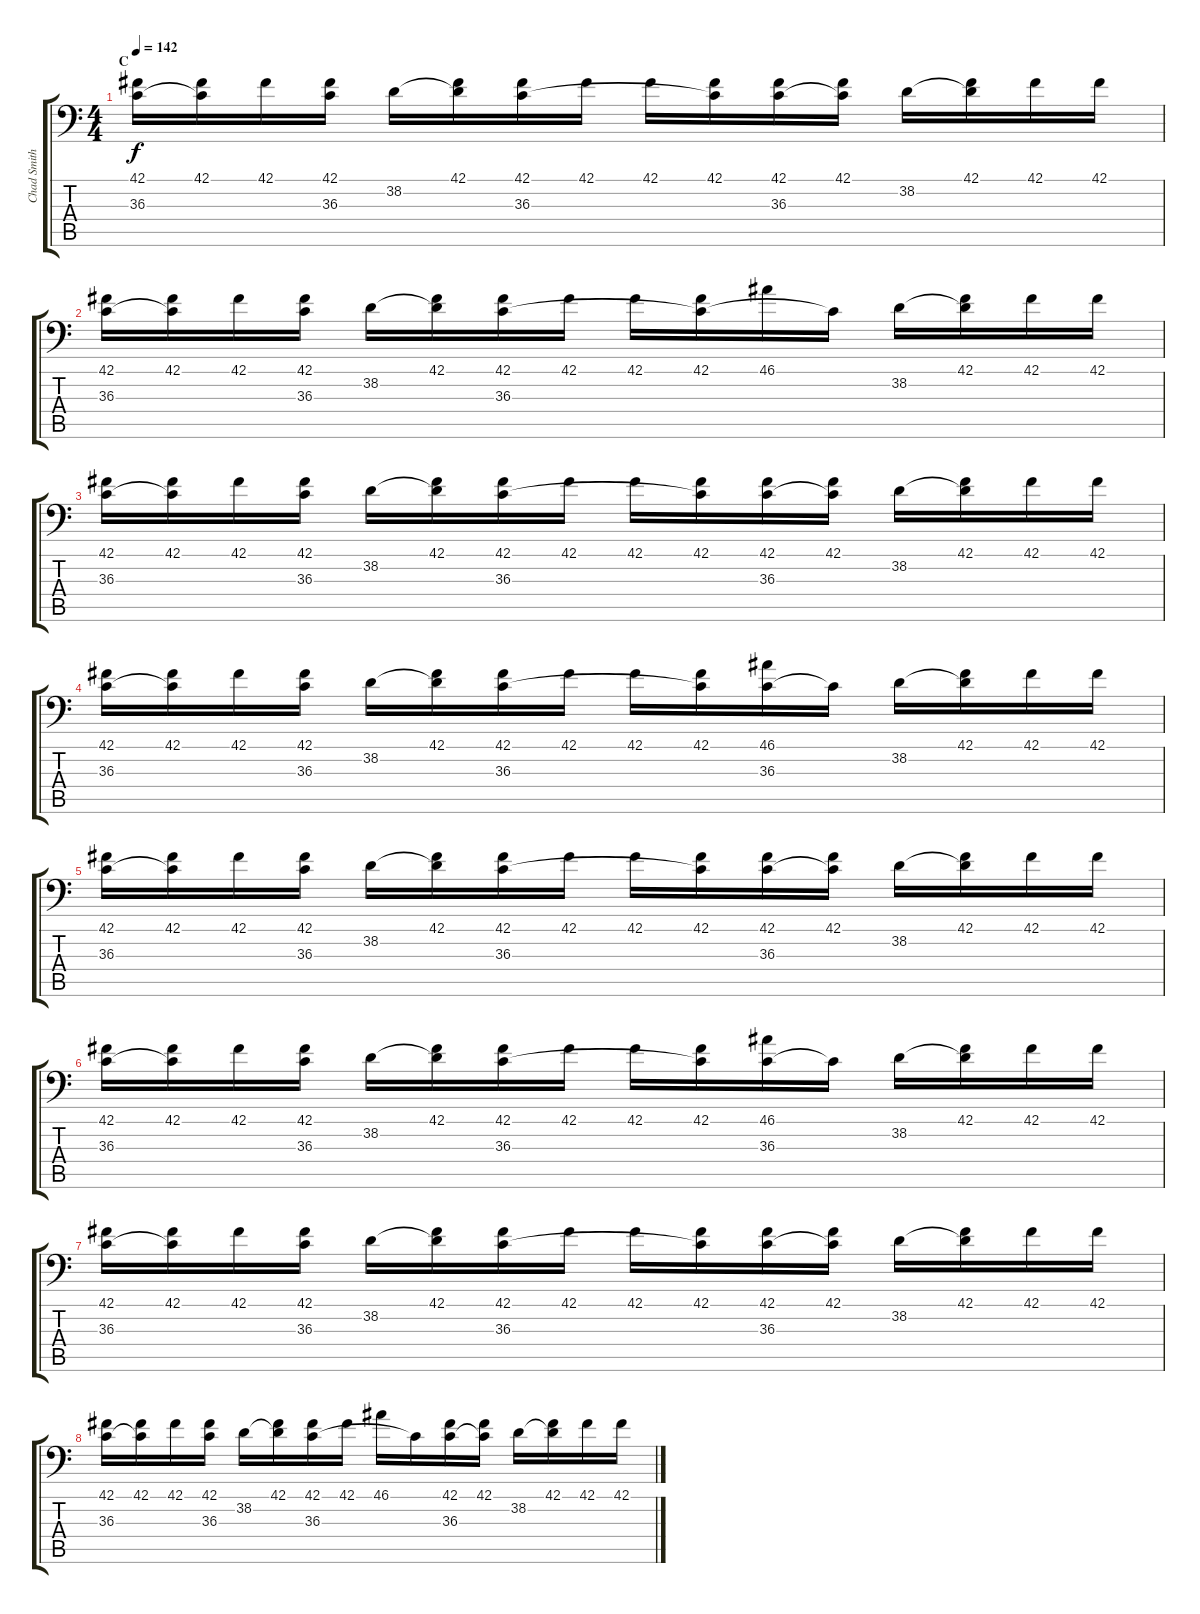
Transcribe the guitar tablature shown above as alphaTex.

\track ("Chad Smith" "Chad Smith") {instrument acousticgrandpiano}
\staff {score tabs}
\tuning (C-1 C-1 C-1 C-1 C-1 C-1) {hide}
\ts (4 4)
\section ("" "C")
\tempo 142
\clef f4
\ks c
(42.1 36.3).16{dy f} (42.1 36.3{t}).16 42.1.16 (42.1 36.3).16 38.2.16 (42.1 38.2{t}).16 (42.1 36.3).16 42.1.16 42.1.16 (42.1 36.3{t}).16 (42.1 36.3).16 (42.1 36.3{t}).16 38.2.16 (42.1 38.2{t}).16 42.1.16 42.1.16 |
(42.1 36.3).16 (42.1 36.3{t}).16 42.1.16 (42.1 36.3).16 38.2.16 (42.1 38.2{t}).16 (42.1 36.3).16 42.1.16 42.1.16 (42.1 36.3{t}).16 46.1.16 36.3{t}.16 38.2.16 (42.1 38.2{t}).16 42.1.16 42.1.16 |
(42.1 36.3).16 (42.1 36.3{t}).16 42.1.16 (42.1 36.3).16 38.2.16 (42.1 38.2{t}).16 (42.1 36.3).16 42.1.16 42.1.16 (42.1 36.3{t}).16 (42.1 36.3).16 (42.1 36.3{t}).16 38.2.16 (42.1 38.2{t}).16 42.1.16 42.1.16 |
(42.1 36.3).16 (42.1 36.3{t}).16 42.1.16 (42.1 36.3).16 38.2.16 (42.1 38.2{t}).16 (42.1 36.3).16 42.1.16 42.1.16 (42.1 36.3{t}).16 (46.1 36.3).16 36.3{t}.16 38.2.16 (42.1 38.2{t}).16 42.1.16 42.1.16 |
(42.1 36.3).16 (42.1 36.3{t}).16 42.1.16 (42.1 36.3).16 38.2.16 (42.1 38.2{t}).16 (42.1 36.3).16 42.1.16 42.1.16 (42.1 36.3{t}).16 (42.1 36.3).16 (42.1 36.3{t}).16 38.2.16 (42.1 38.2{t}).16 42.1.16 42.1.16 |
(42.1 36.3).16 (42.1 36.3{t}).16 42.1.16 (42.1 36.3).16 38.2.16 (42.1 38.2{t}).16 (42.1 36.3).16 42.1.16 42.1.16 (42.1 36.3{t}).16 (46.1 36.3).16 36.3{t}.16 38.2.16 (42.1 38.2{t}).16 42.1.16 42.1.16 |
(42.1 36.3).16 (42.1 36.3{t}).16 42.1.16 (42.1 36.3).16 38.2.16 (42.1 38.2{t}).16 (42.1 36.3).16 42.1.16 42.1.16 (42.1 36.3{t}).16 (42.1 36.3).16 (42.1 36.3{t}).16 38.2.16 (42.1 38.2{t}).16 42.1.16 42.1.16 |
(42.1 36.3).16 (42.1 36.3{t}).16 42.1.16 (42.1 36.3).16 38.2.16 (42.1 38.2{t}).16 (42.1 36.3).16 42.1.16 46.1.16 36.3{t}.16 (42.1 36.3).16 (42.1 36.3{t}).16 38.2.16 (42.1 38.2{t}).16 42.1.16 42.1.16
